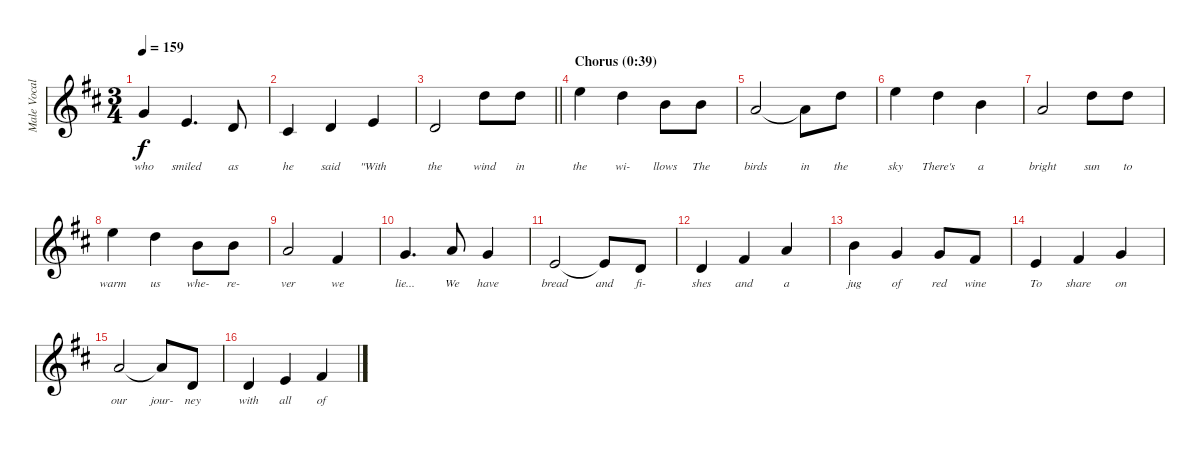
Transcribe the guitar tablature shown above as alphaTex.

\track ("Male Vocal" "Male Vocal") {instrument acousticguitarsteel}
\staff {score}
\tuning (E4 B3 G3 D3 A2 E2) {hide}
\ts (3 4)
\tempo 159
\clef g2
\ks d
0.3.4{lyrics (0 "who") lyrics (1 "") lyrics (2 "") lyrics (3 "") lyrics (4 "") dy f} 2.4.4{d lyrics (0 "smiled") lyrics (1 "") lyrics (2 "") lyrics (3 "") lyrics (4 "")} 0.4.8{lyrics (0 "as") lyrics (1 "") lyrics (2 "") lyrics (3 "") lyrics (4 "")} |
4.5.4{lyrics (0 "he") lyrics (1 "") lyrics (2 "") lyrics (3 "") lyrics (4 "")} 0.4.4{lyrics (0 "said") lyrics (1 "") lyrics (2 "") lyrics (3 "") lyrics (4 "")} 2.4.4{lyrics (0 "\"With") lyrics (1 "") lyrics (2 "") lyrics (3 "") lyrics (4 "")} |
\barLineRight lightlight
0.4.2{lyrics (0 "the") lyrics (1 "") lyrics (2 "") lyrics (3 "") lyrics (4 "")} 3.2.8{lyrics (0 "wind") lyrics (1 "") lyrics (2 "") lyrics (3 "") lyrics (4 "")} 3.2.8{lyrics (0 "in") lyrics (1 "") lyrics (2 "") lyrics (3 "") lyrics (4 "")} |
\section ("" "Chorus (0:39)")
0.1.4{lyrics (0 "the") lyrics (1 "") lyrics (2 "") lyrics (3 "") lyrics (4 "")} 3.2.4{lyrics (0 "wi-") lyrics (1 "") lyrics (2 "") lyrics (3 "") lyrics (4 "")} 0.2.8{lyrics (0 "llows") lyrics (1 "") lyrics (2 "") lyrics (3 "") lyrics (4 "")} 0.2.8{lyrics (0 "The") lyrics (1 "") lyrics (2 "") lyrics (3 "") lyrics (4 "")} |
2.3.2{lyrics (0 "birds") lyrics (1 "") lyrics (2 "") lyrics (3 "") lyrics (4 "")} 2.3{t}.8{lyrics (0 "in") lyrics (1 "") lyrics (2 "") lyrics (3 "") lyrics (4 "")} 3.2.8{lyrics (0 "the") lyrics (1 "") lyrics (2 "") lyrics (3 "") lyrics (4 "")} |
0.1.4{lyrics (0 "sky") lyrics (1 "") lyrics (2 "") lyrics (3 "") lyrics (4 "")} 3.2.4{lyrics (0 "There's") lyrics (1 "") lyrics (2 "") lyrics (3 "") lyrics (4 "")} 0.2.4{lyrics (0 "a") lyrics (1 "") lyrics (2 "") lyrics (3 "") lyrics (4 "")} |
2.3.2{lyrics (0 "bright") lyrics (1 "") lyrics (2 "") lyrics (3 "") lyrics (4 "")} 3.2.8{lyrics (0 "sun") lyrics (1 "") lyrics (2 "") lyrics (3 "") lyrics (4 "")} 3.2.8{lyrics (0 "to") lyrics (1 "") lyrics (2 "") lyrics (3 "") lyrics (4 "")} |
0.1.4{lyrics (0 "warm") lyrics (1 "") lyrics (2 "") lyrics (3 "") lyrics (4 "")} 3.2.4{lyrics (0 "us") lyrics (1 "") lyrics (2 "") lyrics (3 "") lyrics (4 "")} 0.2.8{lyrics (0 "whe-") lyrics (1 "") lyrics (2 "") lyrics (3 "") lyrics (4 "")} 0.2.8{lyrics (0 "re-") lyrics (1 "") lyrics (2 "") lyrics (3 "") lyrics (4 "")} |
2.3.2{lyrics (0 "ver") lyrics (1 "") lyrics (2 "") lyrics (3 "") lyrics (4 "")} 4.4.4{lyrics (0 "we") lyrics (1 "") lyrics (2 "") lyrics (3 "") lyrics (4 "")} |
0.3.4{d lyrics (0 "lie...") lyrics (1 "") lyrics (2 "") lyrics (3 "") lyrics (4 "")} 2.3.8{lyrics (0 "We") lyrics (1 "") lyrics (2 "") lyrics (3 "") lyrics (4 "")} 0.3.4{lyrics (0 "have") lyrics (1 "") lyrics (2 "") lyrics (3 "") lyrics (4 "")} |
2.4.2{lyrics (0 "bread") lyrics (1 "") lyrics (2 "") lyrics (3 "") lyrics (4 "")} 2.4{t}.8{lyrics (0 "and") lyrics (1 "") lyrics (2 "") lyrics (3 "") lyrics (4 "")} 0.4.8{lyrics (0 "fi-") lyrics (1 "") lyrics (2 "") lyrics (3 "") lyrics (4 "")} |
0.4.4{lyrics (0 "shes") lyrics (1 "") lyrics (2 "") lyrics (3 "") lyrics (4 "")} 4.4.4{lyrics (0 "and") lyrics (1 "") lyrics (2 "") lyrics (3 "") lyrics (4 "")} 2.3.4{lyrics (0 "a") lyrics (1 "") lyrics (2 "") lyrics (3 "") lyrics (4 "")} |
0.2.4{lyrics (0 "jug") lyrics (1 "") lyrics (2 "") lyrics (3 "") lyrics (4 "")} 0.3.4{lyrics (0 "of") lyrics (1 "") lyrics (2 "") lyrics (3 "") lyrics (4 "")} 0.3.8{lyrics (0 "red") lyrics (1 "") lyrics (2 "") lyrics (3 "") lyrics (4 "")} 4.4.8{lyrics (0 "wine") lyrics (1 "") lyrics (2 "") lyrics (3 "") lyrics (4 "")} |
2.4.4{lyrics (0 "To") lyrics (1 "") lyrics (2 "") lyrics (3 "") lyrics (4 "")} 4.4.4{lyrics (0 "share") lyrics (1 "") lyrics (2 "") lyrics (3 "") lyrics (4 "")} 0.3.4{lyrics (0 "on") lyrics (1 "") lyrics (2 "") lyrics (3 "") lyrics (4 "")} |
2.3.2{lyrics (0 "our") lyrics (1 "") lyrics (2 "") lyrics (3 "") lyrics (4 "")} 2.3{t}.8{lyrics (0 "jour-") lyrics (1 "") lyrics (2 "") lyrics (3 "") lyrics (4 "")} 0.4.8{lyrics (0 "ney") lyrics (1 "") lyrics (2 "") lyrics (3 "") lyrics (4 "")} |
0.4.4{lyrics (0 "with") lyrics (1 "") lyrics (2 "") lyrics (3 "") lyrics (4 "")} 7.5.4{lyrics (0 "all") lyrics (1 "") lyrics (2 "") lyrics (3 "") lyrics (4 "")} 4.4.4{lyrics (0 "of") lyrics (1 "") lyrics (2 "") lyrics (3 "") lyrics (4 "")}
